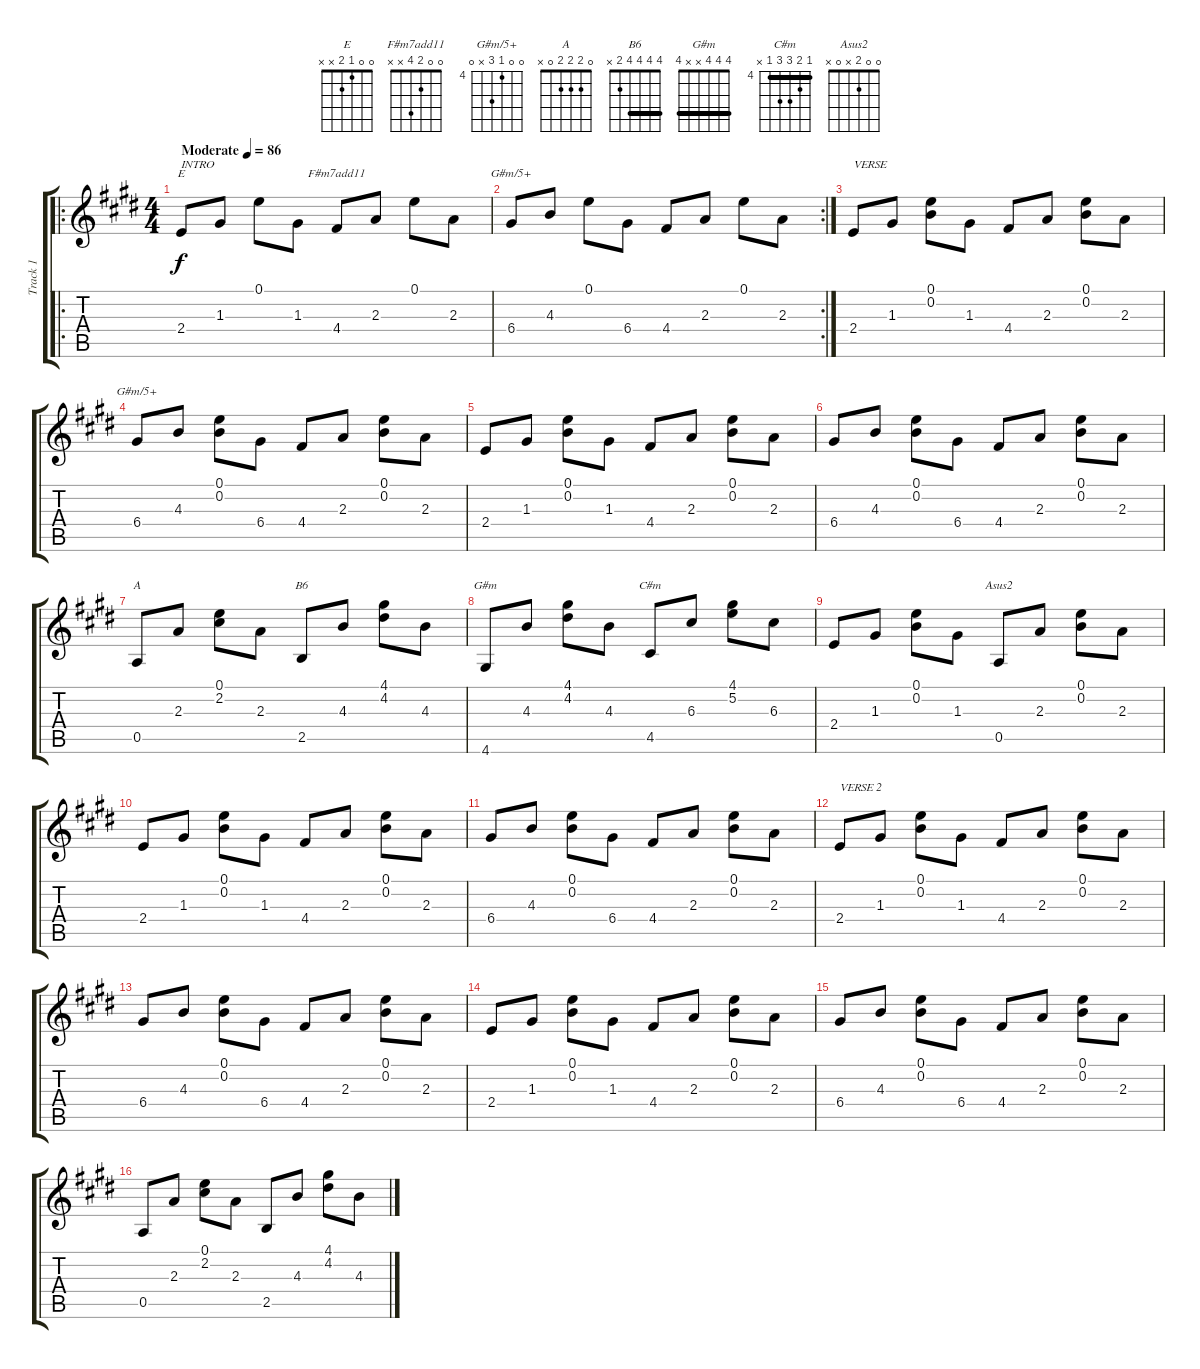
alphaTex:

\track ("Track 1" "Track 1") {instrument acousticguitarsteel}
\staff {score tabs}
\tuning (E4 B3 G3 D3 A2 E2) {hide}
\chord ("E" 0 0 1 2 x x)
\chord ("F#m7add11" 0 0 2 4 x x)
\chord ("G#m/5+" 0 0 4 6 x x) {firstfret 4}
\chord ("G#m/5+" 0 0 4 6 x 0) {firstfret 4}
\chord ("A" 0 2 2 2 0 x)
\chord ("B6" 4 4 4 4 2 x) {barre 4}
\chord ("G#m" 4 4 4 x x 4) {barre 4}
\chord ("C#m" 4 5 6 6 4 x) {firstfret 4 barre 4}
\chord ("Asus2" 0 0 2 x 0 x)
\ro
\ts (4 4)
\tempo (86 "Moderate")
\clef g2
\ks e
2.4.8{ch "E" txt "INTRO" dy f instrument acousticguitarsteel} 1.3.8 0.1.8 1.3.8 4.4.8{ch "F#m7add11"} 2.3.8 0.1.8 2.3.8 |
\rc 2
6.4.8{ch "G#m/5+"} 4.3.8 0.1.8 6.4.8 4.4.8 2.3.8 0.1.8 2.3.8 |
2.4.8{txt "VERSE"} 1.3.8 (0.1 0.2).8 1.3.8 4.4.8 2.3.8 (0.1 0.2).8 2.3.8 |
6.4.8{ch "G#m/5+"} 4.3.8 (0.1 0.2).8 6.4.8 4.4.8 2.3.8 (0.1 0.2).8 2.3.8 |
2.4.8 1.3.8 (0.1 0.2).8 1.3.8 4.4.8 2.3.8 (0.1 0.2).8 2.3.8 |
6.4.8 4.3.8 (0.1 0.2).8 6.4.8 4.4.8 2.3.8 (0.1 0.2).8 2.3.8 |
0.5.8{ch "A"} 2.3.8 (0.1 2.2).8 2.3.8 2.5.8{ch "B6"} 4.3.8 (4.1 4.2).8 4.3.8 |
4.6.8{ch "G#m"} 4.3.8 (4.1 4.2).8 4.3.8 4.5.8{ch "C#m"} 6.3.8 (4.1 5.2).8 6.3.8 |
2.4.8 1.3.8 (0.1 0.2).8 1.3.8 0.5.8{ch "Asus2"} 2.3.8 (0.1 0.2).8 2.3.8 |
2.4.8 1.3.8 (0.1 0.2).8 1.3.8 4.4.8 2.3.8 (0.1 0.2).8 2.3.8 |
6.4.8 4.3.8 (0.1 0.2).8 6.4.8 4.4.8 2.3.8 (0.1 0.2).8 2.3.8 |
2.4.8{txt "VERSE 2 "} 1.3.8 (0.1 0.2).8 1.3.8 4.4.8 2.3.8 (0.1 0.2).8 2.3.8 |
6.4.8 4.3.8 (0.1 0.2).8 6.4.8 4.4.8 2.3.8 (0.1 0.2).8 2.3.8 |
2.4.8 1.3.8 (0.1 0.2).8 1.3.8 4.4.8 2.3.8 (0.1 0.2).8 2.3.8 |
6.4.8 4.3.8 (0.1 0.2).8 6.4.8 4.4.8 2.3.8 (0.1 0.2).8 2.3.8 |
0.5.8 2.3.8 (0.1 2.2).8 2.3.8 2.5.8 4.3.8 (4.1 4.2).8 4.3.8
